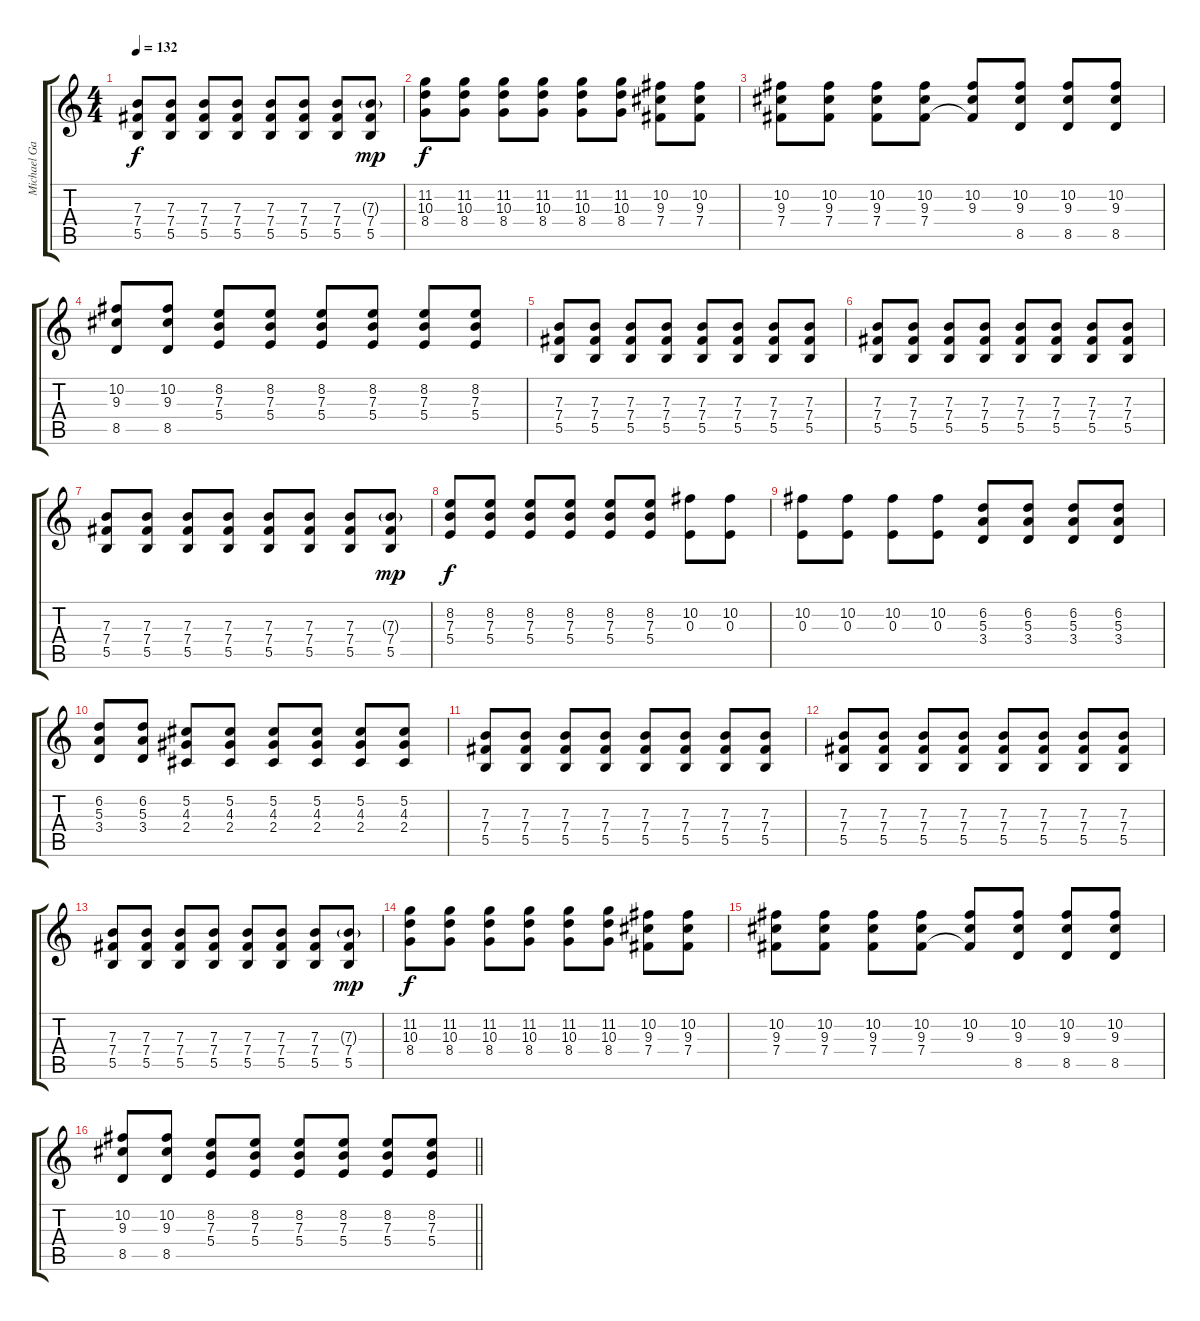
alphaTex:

\track ("Michael Gallagher" "Michael Ga") {instrument electricguitarclean}
\staff {score tabs}
\tuning (Db4 Ab3 E3 B2 Gb2 B1) {hide}
\ts (4 4)
\tempo 132
\clef g2
\ks c
(7.3 7.4 5.5).8{dy f} (7.3 7.4 5.5).8 (7.3 7.4 5.5).8 (7.3 7.4 5.5).8 (7.3 7.4 5.5).8 (7.3 7.4 5.5).8 (7.3 7.4 5.5).8 (7.3{g} 7.4 5.5).8{dy mp} |
(11.2 10.3 8.4).8{dy f} (11.2 10.3 8.4).8 (11.2 10.3 8.4).8 (11.2 10.3 8.4).8 (11.2 10.3 8.4).8 (11.2 10.3 8.4).8 (10.2 9.3 7.4).8 (10.2 9.3 7.4).8 |
(10.2 9.3 7.4).8 (10.2 9.3 7.4).8 (10.2 9.3 7.4).8 (10.2 9.3 7.4).8 (10.2 9.3 7.4{t}).8 (10.2 9.3 8.5).8 (10.2 9.3 8.5).8 (10.2 9.3 8.5).8 |
(10.2 9.3 8.5).8 (10.2 9.3 8.5).8 (8.2 7.3 5.4).8 (8.2 7.3 5.4).8 (8.2 7.3 5.4).8 (8.2 7.3 5.4).8 (8.2 7.3 5.4).8 (8.2 7.3 5.4).8 |
(7.3 7.4 5.5).8 (7.3 7.4 5.5).8 (7.3 7.4 5.5).8 (7.3 7.4 5.5).8 (7.3 7.4 5.5).8 (7.3 7.4 5.5).8 (7.3 7.4 5.5).8 (7.3 7.4 5.5).8 |
(7.3 7.4 5.5).8 (7.3 7.4 5.5).8 (7.3 7.4 5.5).8 (7.3 7.4 5.5).8 (7.3 7.4 5.5).8 (7.3 7.4 5.5).8 (7.3 7.4 5.5).8 (7.3 7.4 5.5).8 |
(7.3 7.4 5.5).8 (7.3 7.4 5.5).8 (7.3 7.4 5.5).8 (7.3 7.4 5.5).8 (7.3 7.4 5.5).8 (7.3 7.4 5.5).8 (7.3 7.4 5.5).8 (7.3{g} 7.4 5.5).8{dy mp} |
(8.2 7.3 5.4).8{dy f} (8.2 7.3 5.4).8 (8.2 7.3 5.4).8 (8.2 7.3 5.4).8 (8.2 7.3 5.4).8 (8.2 7.3 5.4).8 (10.2 0.3).8 (10.2 0.3).8 |
(10.2 0.3).8 (10.2 0.3).8 (10.2 0.3).8 (10.2 0.3).8 (6.2 5.3 3.4).8 (6.2 5.3 3.4).8 (6.2 5.3 3.4).8 (6.2 5.3 3.4).8 |
(6.2 5.3 3.4).8 (6.2 5.3 3.4).8 (5.2 4.3 2.4).8 (5.2 4.3 2.4).8 (5.2 4.3 2.4).8 (5.2 4.3 2.4).8 (5.2 4.3 2.4).8 (5.2 4.3 2.4).8 |
(7.3 7.4 5.5).8 (7.3 7.4 5.5).8 (7.3 7.4 5.5).8 (7.3 7.4 5.5).8 (7.3 7.4 5.5).8 (7.3 7.4 5.5).8 (7.3 7.4 5.5).8 (7.3 7.4 5.5).8 |
(7.3 7.4 5.5).8 (7.3 7.4 5.5).8 (7.3 7.4 5.5).8 (7.3 7.4 5.5).8 (7.3 7.4 5.5).8 (7.3 7.4 5.5).8 (7.3 7.4 5.5).8 (7.3 7.4 5.5).8 |
(7.3 7.4 5.5).8 (7.3 7.4 5.5).8 (7.3 7.4 5.5).8 (7.3 7.4 5.5).8 (7.3 7.4 5.5).8 (7.3 7.4 5.5).8 (7.3 7.4 5.5).8 (7.3{g} 7.4 5.5).8{dy mp} |
(11.2 10.3 8.4).8{dy f} (11.2 10.3 8.4).8 (11.2 10.3 8.4).8 (11.2 10.3 8.4).8 (11.2 10.3 8.4).8 (11.2 10.3 8.4).8 (10.2 9.3 7.4).8 (10.2 9.3 7.4).8 |
(10.2 9.3 7.4).8 (10.2 9.3 7.4).8 (10.2 9.3 7.4).8 (10.2 9.3 7.4).8 (10.2 9.3 7.4{t}).8 (10.2 9.3 8.5).8 (10.2 9.3 8.5).8 (10.2 9.3 8.5).8 |
\barLineRight lightlight
(10.2 9.3 8.5).8 (10.2 9.3 8.5).8 (8.2 7.3 5.4).8 (8.2 7.3 5.4).8 (8.2 7.3 5.4).8 (8.2 7.3 5.4).8 (8.2 7.3 5.4).8 (8.2 7.3 5.4).8
